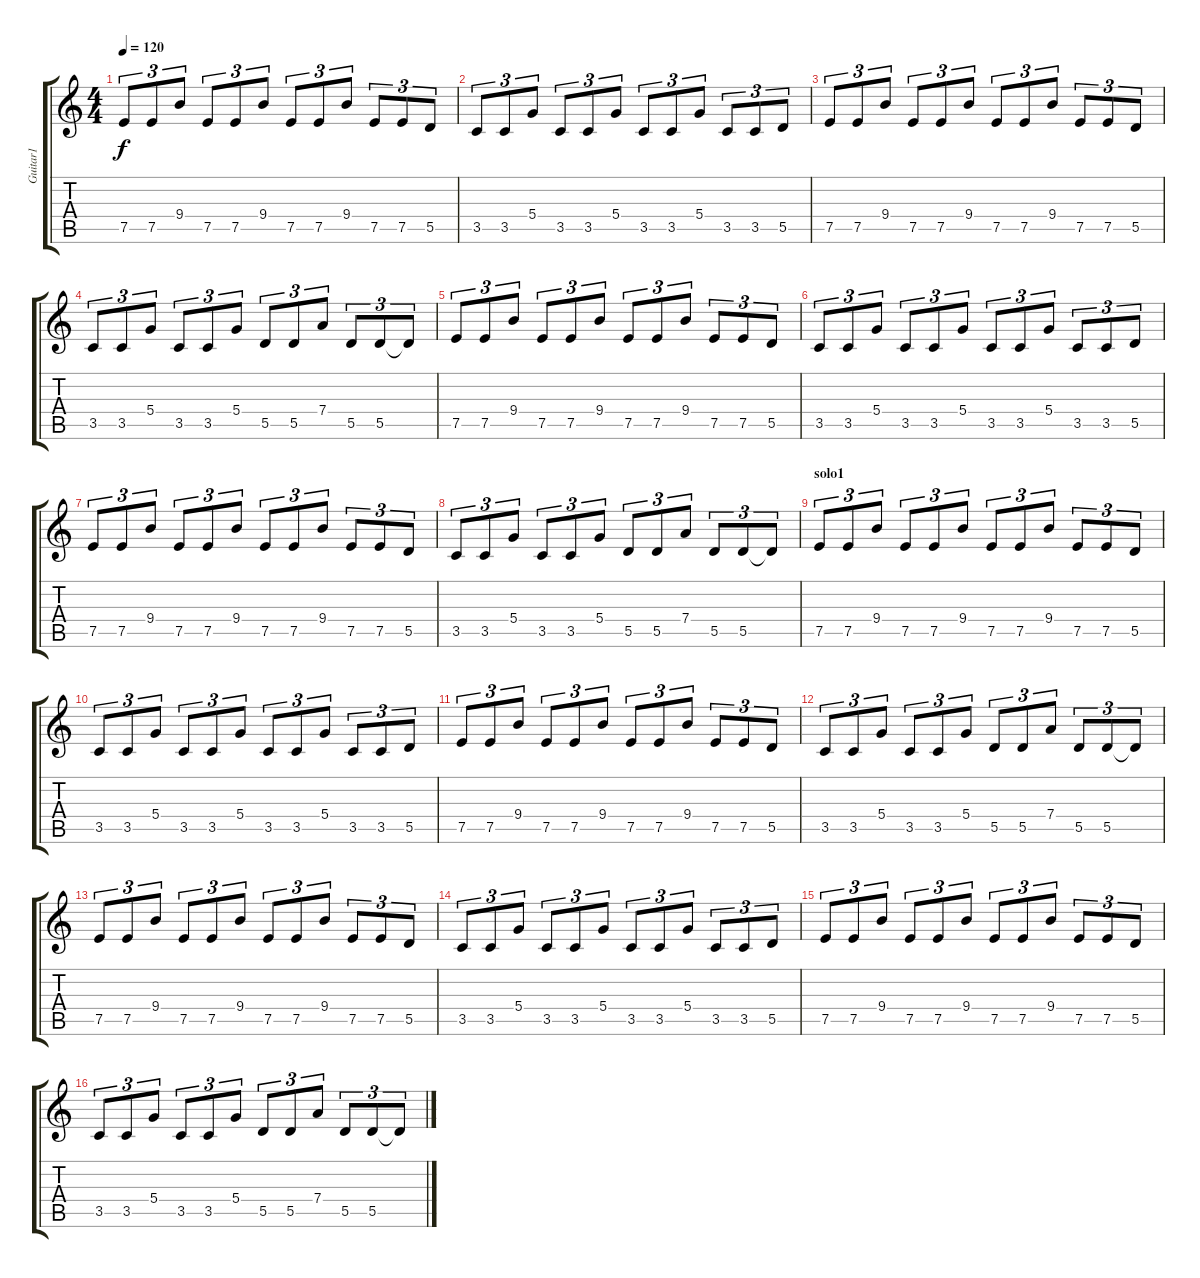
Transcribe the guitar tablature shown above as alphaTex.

\track ("Guitar1" "Guitar1") {instrument acousticguitarsteel}
\staff {score tabs}
\tuning (E4 B3 G3 D3 A2 E2) {hide}
\ts (4 4)
\tempo 120
\clef g2
\ks c
7.5.8{tu (3 2) dy f} 7.5.8{tu (3 2)} 9.4.8{tu (3 2)} 7.5.8{tu (3 2)} 7.5.8{tu (3 2)} 9.4.8{tu (3 2)} 7.5.8{tu (3 2)} 7.5.8{tu (3 2)} 9.4.8{tu (3 2)} 7.5.8{tu (3 2)} 7.5.8{tu (3 2)} 5.5.8{tu (3 2)} |
3.5.8{tu (3 2)} 3.5.8{tu (3 2)} 5.4.8{tu (3 2)} 3.5.8{tu (3 2)} 3.5.8{tu (3 2)} 5.4.8{tu (3 2)} 3.5.8{tu (3 2)} 3.5.8{tu (3 2)} 5.4.8{tu (3 2)} 3.5.8{tu (3 2)} 3.5.8{tu (3 2)} 5.5.8{tu (3 2)} |
7.5.8{tu (3 2)} 7.5.8{tu (3 2)} 9.4.8{tu (3 2)} 7.5.8{tu (3 2)} 7.5.8{tu (3 2)} 9.4.8{tu (3 2)} 7.5.8{tu (3 2)} 7.5.8{tu (3 2)} 9.4.8{tu (3 2)} 7.5.8{tu (3 2)} 7.5.8{tu (3 2)} 5.5.8{tu (3 2)} |
3.5.8{tu (3 2)} 3.5.8{tu (3 2)} 5.4.8{tu (3 2)} 3.5.8{tu (3 2)} 3.5.8{tu (3 2)} 5.4.8{tu (3 2)} 5.5.8{tu (3 2)} 5.5.8{tu (3 2)} 7.4.8{tu (3 2)} 5.5.8{tu (3 2)} 5.5.8{tu (3 2)} 5.5{t}.8{tu (3 2)} |
7.5.8{tu (3 2)} 7.5.8{tu (3 2)} 9.4.8{tu (3 2)} 7.5.8{tu (3 2)} 7.5.8{tu (3 2)} 9.4.8{tu (3 2)} 7.5.8{tu (3 2)} 7.5.8{tu (3 2)} 9.4.8{tu (3 2)} 7.5.8{tu (3 2)} 7.5.8{tu (3 2)} 5.5.8{tu (3 2)} |
3.5.8{tu (3 2)} 3.5.8{tu (3 2)} 5.4.8{tu (3 2)} 3.5.8{tu (3 2)} 3.5.8{tu (3 2)} 5.4.8{tu (3 2)} 3.5.8{tu (3 2)} 3.5.8{tu (3 2)} 5.4.8{tu (3 2)} 3.5.8{tu (3 2)} 3.5.8{tu (3 2)} 5.5.8{tu (3 2)} |
7.5.8{tu (3 2)} 7.5.8{tu (3 2)} 9.4.8{tu (3 2)} 7.5.8{tu (3 2)} 7.5.8{tu (3 2)} 9.4.8{tu (3 2)} 7.5.8{tu (3 2)} 7.5.8{tu (3 2)} 9.4.8{tu (3 2)} 7.5.8{tu (3 2)} 7.5.8{tu (3 2)} 5.5.8{tu (3 2)} |
3.5.8{tu (3 2)} 3.5.8{tu (3 2)} 5.4.8{tu (3 2)} 3.5.8{tu (3 2)} 3.5.8{tu (3 2)} 5.4.8{tu (3 2)} 5.5.8{tu (3 2)} 5.5.8{tu (3 2)} 7.4.8{tu (3 2)} 5.5.8{tu (3 2)} 5.5.8{tu (3 2)} 5.5{t}.8{tu (3 2)} |
\section ("" "solo1")
7.5.8{tu (3 2)} 7.5.8{tu (3 2)} 9.4.8{tu (3 2)} 7.5.8{tu (3 2)} 7.5.8{tu (3 2)} 9.4.8{tu (3 2)} 7.5.8{tu (3 2)} 7.5.8{tu (3 2)} 9.4.8{tu (3 2)} 7.5.8{tu (3 2)} 7.5.8{tu (3 2)} 5.5.8{tu (3 2)} |
3.5.8{tu (3 2)} 3.5.8{tu (3 2)} 5.4.8{tu (3 2)} 3.5.8{tu (3 2)} 3.5.8{tu (3 2)} 5.4.8{tu (3 2)} 3.5.8{tu (3 2)} 3.5.8{tu (3 2)} 5.4.8{tu (3 2)} 3.5.8{tu (3 2)} 3.5.8{tu (3 2)} 5.5.8{tu (3 2)} |
7.5.8{tu (3 2)} 7.5.8{tu (3 2)} 9.4.8{tu (3 2)} 7.5.8{tu (3 2)} 7.5.8{tu (3 2)} 9.4.8{tu (3 2)} 7.5.8{tu (3 2)} 7.5.8{tu (3 2)} 9.4.8{tu (3 2)} 7.5.8{tu (3 2)} 7.5.8{tu (3 2)} 5.5.8{tu (3 2)} |
3.5.8{tu (3 2)} 3.5.8{tu (3 2)} 5.4.8{tu (3 2)} 3.5.8{tu (3 2)} 3.5.8{tu (3 2)} 5.4.8{tu (3 2)} 5.5.8{tu (3 2)} 5.5.8{tu (3 2)} 7.4.8{tu (3 2)} 5.5.8{tu (3 2)} 5.5.8{tu (3 2)} 5.5{t}.8{tu (3 2)} |
7.5.8{tu (3 2)} 7.5.8{tu (3 2)} 9.4.8{tu (3 2)} 7.5.8{tu (3 2)} 7.5.8{tu (3 2)} 9.4.8{tu (3 2)} 7.5.8{tu (3 2)} 7.5.8{tu (3 2)} 9.4.8{tu (3 2)} 7.5.8{tu (3 2)} 7.5.8{tu (3 2)} 5.5.8{tu (3 2)} |
3.5.8{tu (3 2)} 3.5.8{tu (3 2)} 5.4.8{tu (3 2)} 3.5.8{tu (3 2)} 3.5.8{tu (3 2)} 5.4.8{tu (3 2)} 3.5.8{tu (3 2)} 3.5.8{tu (3 2)} 5.4.8{tu (3 2)} 3.5.8{tu (3 2)} 3.5.8{tu (3 2)} 5.5.8{tu (3 2)} |
7.5.8{tu (3 2)} 7.5.8{tu (3 2)} 9.4.8{tu (3 2)} 7.5.8{tu (3 2)} 7.5.8{tu (3 2)} 9.4.8{tu (3 2)} 7.5.8{tu (3 2)} 7.5.8{tu (3 2)} 9.4.8{tu (3 2)} 7.5.8{tu (3 2)} 7.5.8{tu (3 2)} 5.5.8{tu (3 2)} |
3.5.8{tu (3 2)} 3.5.8{tu (3 2)} 5.4.8{tu (3 2)} 3.5.8{tu (3 2)} 3.5.8{tu (3 2)} 5.4.8{tu (3 2)} 5.5.8{tu (3 2)} 5.5.8{tu (3 2)} 7.4.8{tu (3 2)} 5.5.8{tu (3 2)} 5.5.8{tu (3 2)} 5.5{t}.8{tu (3 2)}
